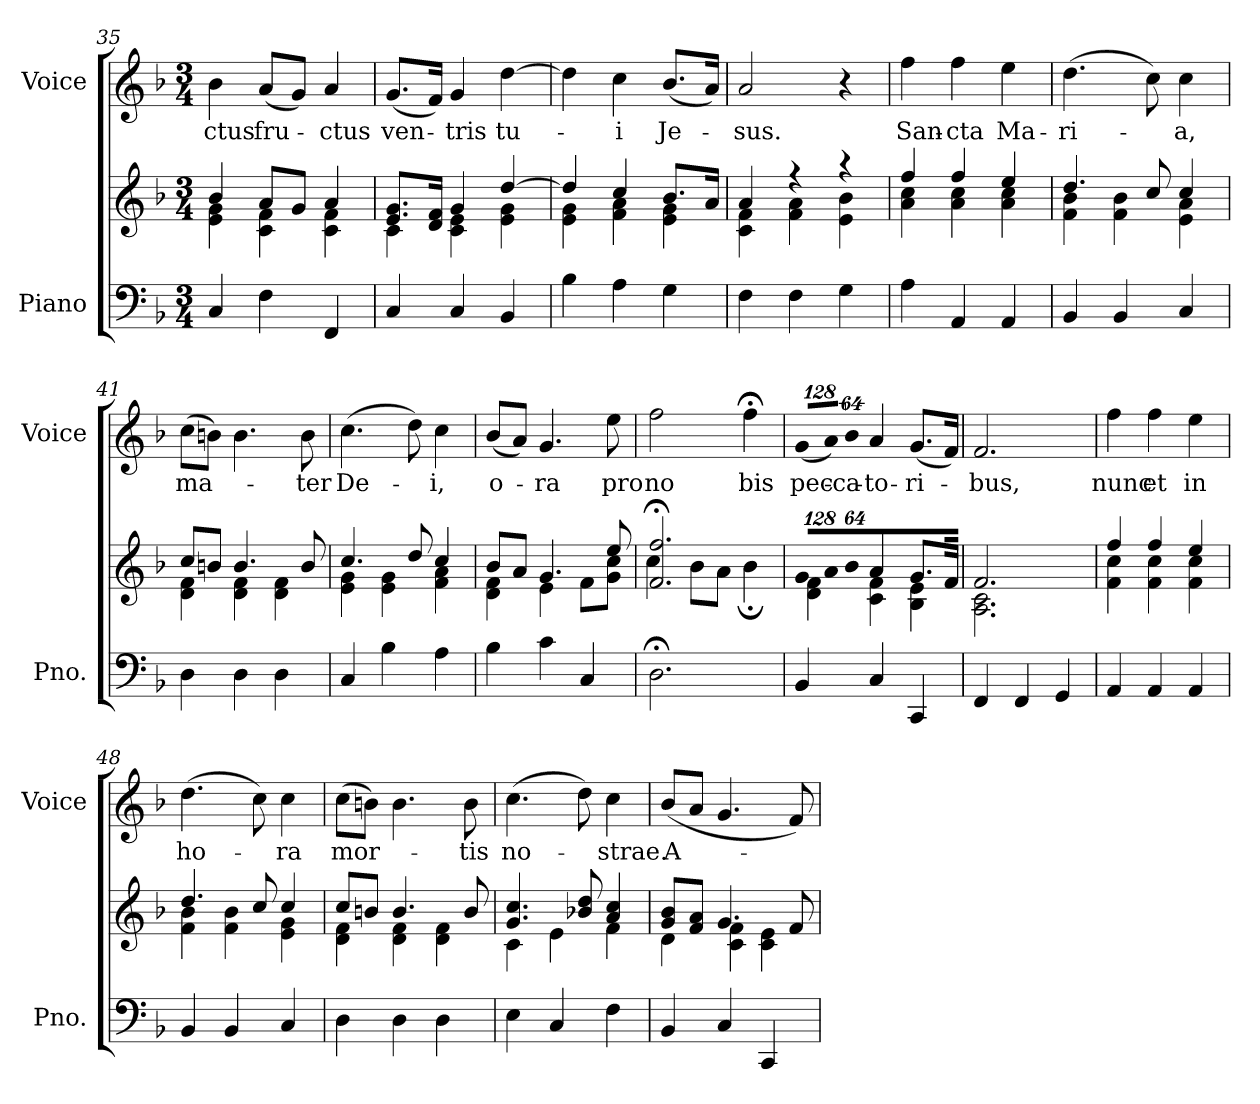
**kern	**kern	**kern	**text
*part2	*part2	*part1	*part1
*staff3	*staff2	*staff1	*staff1
*I"Piano	*	*I"Voice	*
*I'Pno.	*	*I'Voice	*
*clefF4	*clefG2	*clefG2	*
*k[b-]	*k[b-]	*k[b-]	*
*F:	*F:	*F:	*
*M3/4	*M3/4	*M3/4	*
=35	=35	=35	=35
*	*^	*	*
!	!	!	!	!LO:LY:b:color=#000000
4Ci/	4b-i/	4ei\ 4gi	4b-i\	-ctus
!	!	!	!	!LO:LY:b:color=#000000
4Fi\	8ai/L	4ci\ 4fi	(8ai/L	fru-
.	8gi/J	.	8gi/J)	.
!	!	!	!	!LO:LY:b:color=#000000
4FFi/	4ai/	4ci\ 4fi	4ai/	-ctus
=36	=36	=36	=36	=36
!	!	!	!	!LO:LY:b:color=#000000
4Ci/	8.ei/ 8.giL	4ci\	(8.gi/L	ven-
.	16di/ 16fiJk	.	16fi/Jk)	.
!	!	!	!	!LO:LY:b:color=#000000
4Ci/	4gi/	4ci\ 4ei	4gi/	-tris
!	!	!	!	!LO:LY:b:color=#000000
4BB-i/	[>4ddi/	4ei\ 4gi	[>4ddi\	tu-
=37	=37	=37	=37	=37
4B-i\	4ddi/]	4ei\ 4gi	4ddi\]	.
!	!	!	!	!LO:LY:b:color=#000000
4Ai\	4cci/	4fi\ 4ai	4cci\	-i
!	!	!	!	!LO:LY:b:color=#000000
4Gi\	8.b-i/L	4ei\ 4gi	(8.b-i/L	Je-
.	16ai/Jk	.	16ai/Jk)	.
=38	=38	=38	=38	=38
!	!	!	!	!LO:LY:b:color=#000000
4Fi\	4ai/	4ci\ 4fi	2ai/	-sus.
4Fi\	4r	4fi\ 4ai	.	.
4Gi\	4r	4ei\ 4b-i	4r	.
!!LO:PB:g=z
=39	=39	=39	=39	=39
!	!	!	!	!LO:LY:b:color=#000000
4Ai\	4ffi/	4ai\ 4cci	4ffi\	San-
!	!	!	!	!LO:LY:b:color=#000000
4AAi/	4ffi/	4ai\ 4cci	4ffi\	-cta
!	!	!	!	!LO:LY:b:color=#000000
4AAi/	4eei/	4ai\ 4cci	4eei\	Ma-
=40	=40	=40	=40	=40
!	!	!	!	!LO:LY:b:color=#000000
4BB-i/	4.ddi/	4fi\ 4b-i	(4.ddi\	-ri-
4BB-i/	.	4fi\ 4b-i	.	.
.	8cci/	.	8cci\)	.
!	!	!	!	!LO:LY:b:color=#000000
4Ci/	4cci/	4ei\ 4ai	4cci\	-a,
=41	=41	=41	=41	=41
!	!	!	!	!LO:LY:b:color=#000000
4Di\	8cci/L	4di\ 4fi	(8cci\L	ma-
.	8bni/J	.	8bni\J)	.
4Di\	4.bi/	4di\ 4fi	4.bi\	.
4Di\	.	4di\ 4fi	.	.
!	!	!	!	!LO:LY:b:color=#000000
.	8bi/	.	8bi\	-ter
=42	=42	=42	=42	=42
!	!	!	!	!LO:LY:b:color=#000000
4Ci/	4.cci/	4ei\ 4gi	(4.cci\	De-
4B-i\	.	4ei\ 4gi	.	.
.	8ddi/	.	8ddi\)	.
!	!	!	!	!LO:LY:b:color=#000000
4Ai\	4cci/	4fi\ 4ai	4cci\	-i,
=43	=43	=43	=43	=43
!	!	!	!	!LO:LY:b:color=#000000
4B-i\	8b-i/L	4di\ 4fi	(8b-i/L	o-
.	8ai/J	.	8ai/J)	.
!	!	!	!	!LO:LY:b:color=#000000
4ci\	4.gi/	4ei\	4.gi/	-ra
4Ci/	.	8fi\L	.	.
!	!	!	!	!LO:LY:b:color=#000000
.	8eei/	8gi\ 8cciJ	8eei\	pro
=44	=44	=44	=44	=44
!	!	!	!	!LO:LY:b:color=#000000
2.D;i\	2.fi/; 2.ffi;	4cci\	2ffi\	no
.	.	8b-i\L	.	.
.	.	8ai\J	.	.
!	!	!	!	!LO:LY:b:color=#000000
.	.	4b-;i\	4ff;i\	bis
=45	=45	=45	=45	=45
*	*Xbrackettup	*	*	*
!	!LO:N:vis=8	!	!LO:N:vis=8	!
!	!	!	!	!LO:LY:b:color=#000000
4BB-i/	1024%85gi/L	4di\ 4fi	(1024%85gi/L	pec-
!	!LO:N:vis=8	!	!LO:N:vis=8	!
.	1024%85ai/	.	1024%85ai/J)	.
!	!LO:N:vis=8	!	!LO:N:vis=8	!
!	!	!	!	!LO:LY:b:color=#000000
.	512%43b-i/J	.	512%43b-i\	-ca-
!	!	!	!	!LO:LY:b:color=#000000
4Ci/	4ai/	4ci\ 4fi	4ai/	-to-
!	!	!	!	!LO:LY:b:color=#000000
4CCi/	8.gi/L	4B-i\ 4ei	(8.gi/L	-ri-
.	16fi/Jk	.	16fi/Jk)	.
!!LO:LB:g=z
=46	=46	=46	=46	=46
!	!	!	!	!LO:LY:b:color=#000000
4FFi/	2.fi/	2.Ai\ 2.ci	2.fi/	-bus,
4FFi/	.	.	.	.
4GGi/	.	.	.	.
=47	=47	=47	=47	=47
!	!	!	!	!LO:LY:b:color=#000000
4AAi/	4ffi/	4fi\ 4cci	4ffi\	nunc
!	!	!	!	!LO:LY:b:color=#000000
4AAi/	4ffi/	4fi\ 4cci	4ffi\	et
!	!	!	!	!LO:LY:b:color=#000000
4AAi/	4eei/	4fi\ 4cci	4eei\	in
=48	=48	=48	=48	=48
!	!	!	!	!LO:LY:b:color=#000000
4BB-i/	4.ddi/	4fi\ 4b-i	(4.ddi\	ho-
4BB-i/	.	4fi\ 4b-i	.	.
.	8cci/	.	8cci\)	.
!	!	!	!	!LO:LY:b:color=#000000
4Ci/	4cci/	4ei\ 4gi	4cci\	-ra
=49	=49	=49	=49	=49
!	!	!	!	!LO:LY:b:color=#000000
4Di\	8cci/L	4di\ 4fi	(8cci\L	mor-
.	8bni/J	.	8bni\J)	.
4Di\	4.bi/	4di\ 4fi	4.bi\	.
4Di\	.	4di\ 4fi	.	.
!	!	!	!	!LO:LY:b:color=#000000
.	8bi/	.	8bi\	-tis
=50	=50	=50	=50	=50
!	!	!	!	!LO:LY:b:color=#000000
4Ei\	4.gi/ 4.cci	4ci\	(4.cci\	no-
4Ci/	.	4ei\	.	.
.	8b-Xi/ 8ddi	.	8ddi\)	.
!	!	!	!	!LO:LY:b:color=#000000
4Fi\	4ai/ 4cci	4fi\	4cci\	-strae.
=51	=51	=51	=51	=51
!	!	!	!	!LO:LY:b:color=#000000
4BB-i/	8gi/ 8b-iL	4di\	(8b-i/L	A-
.	8fi/ 8aiJ	.	8ai/J	.
4Ci/	4.gi/	4ci\ 4fi	4.gi/	.
4CCi/	.	4ci\ 4ei	.	.
.	8fi/	.	8fi/)	.
*	*v	*v	*	*
=	=	=	=
*-	*-	*-	*-
